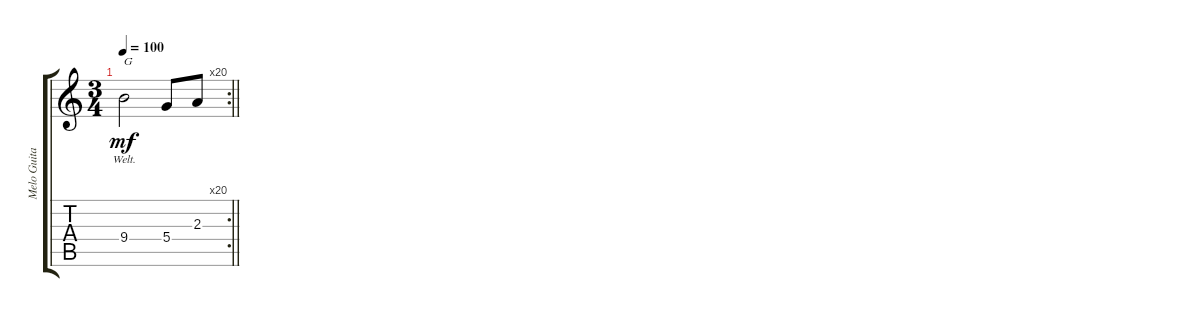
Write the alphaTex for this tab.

\track ("Melo Guitar" "Melo Guita") {instrument acousticguitarnylon}
\staff {score tabs}
\tuning (E4 B3 G3 D3 A2 E2) {hide}
\rc 20
\ts (3 4)
\tempo 100
\clef g2
\barLineRight lightlight
\ks c
9.4.2{txt "G" lyrics (0 "Welt.") lyrics (1 "") lyrics (2 "") lyrics (3 "") lyrics (4 "") dy mf} 5.4.8 2.3.8
